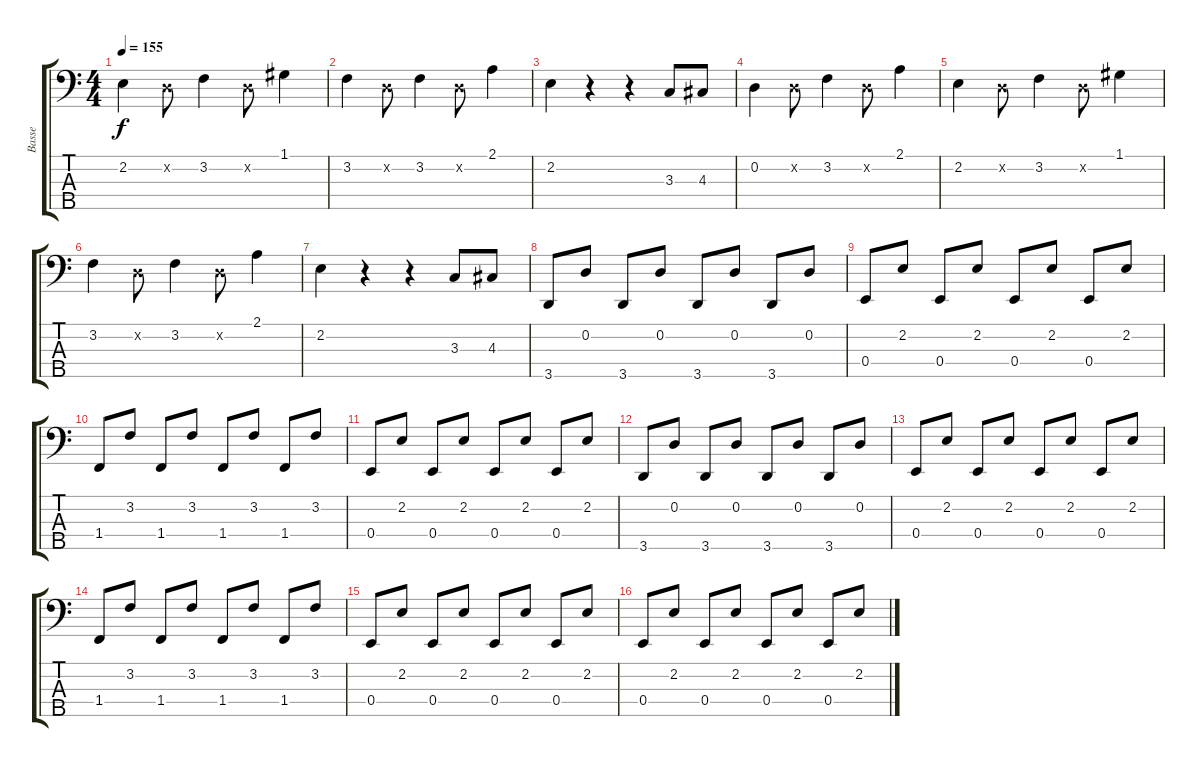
\track ("Basse" "Basse") {instrument electricbassfinger}
\staff {score tabs}
\tuning (G2 D2 A1 E1 B0) {hide}
\ts (4 4)
\tempo 155
\clef f4
\ks c
2.2.4{dy f} 0.2{x}.8 3.2.4 0.2{x}.8 1.1.4 |
3.2.4 0.2{x}.8 3.2.4 0.2{x}.8 2.1.4 |
2.2.4 r.4 r.4 3.3.8 4.3.8 |
0.2.4 0.2{x}.8 3.2.4 0.2{x}.8 2.1.4 |
2.2.4 0.2{x}.8 3.2.4 0.2{x}.8 1.1.4 |
3.2.4 0.2{x}.8 3.2.4 0.2{x}.8 2.1.4 |
2.2.4 r.4 r.4 3.3.8 4.3.8 |
3.5.8 0.2.8 3.5.8 0.2.8 3.5.8 0.2.8 3.5.8 0.2.8 |
0.4.8 2.2.8 0.4.8 2.2.8 0.4.8 2.2.8 0.4.8 2.2.8 |
1.4.8 3.2.8 1.4.8 3.2.8 1.4.8 3.2.8 1.4.8 3.2.8 |
0.4.8 2.2.8 0.4.8 2.2.8 0.4.8 2.2.8 0.4.8 2.2.8 |
3.5.8 0.2.8 3.5.8 0.2.8 3.5.8 0.2.8 3.5.8 0.2.8 |
0.4.8 2.2.8 0.4.8 2.2.8 0.4.8 2.2.8 0.4.8 2.2.8 |
1.4.8 3.2.8 1.4.8 3.2.8 1.4.8 3.2.8 1.4.8 3.2.8 |
0.4.8 2.2.8 0.4.8 2.2.8 0.4.8 2.2.8 0.4.8 2.2.8 |
0.4.8 2.2.8 0.4.8 2.2.8 0.4.8 2.2.8 0.4.8 2.2.8
